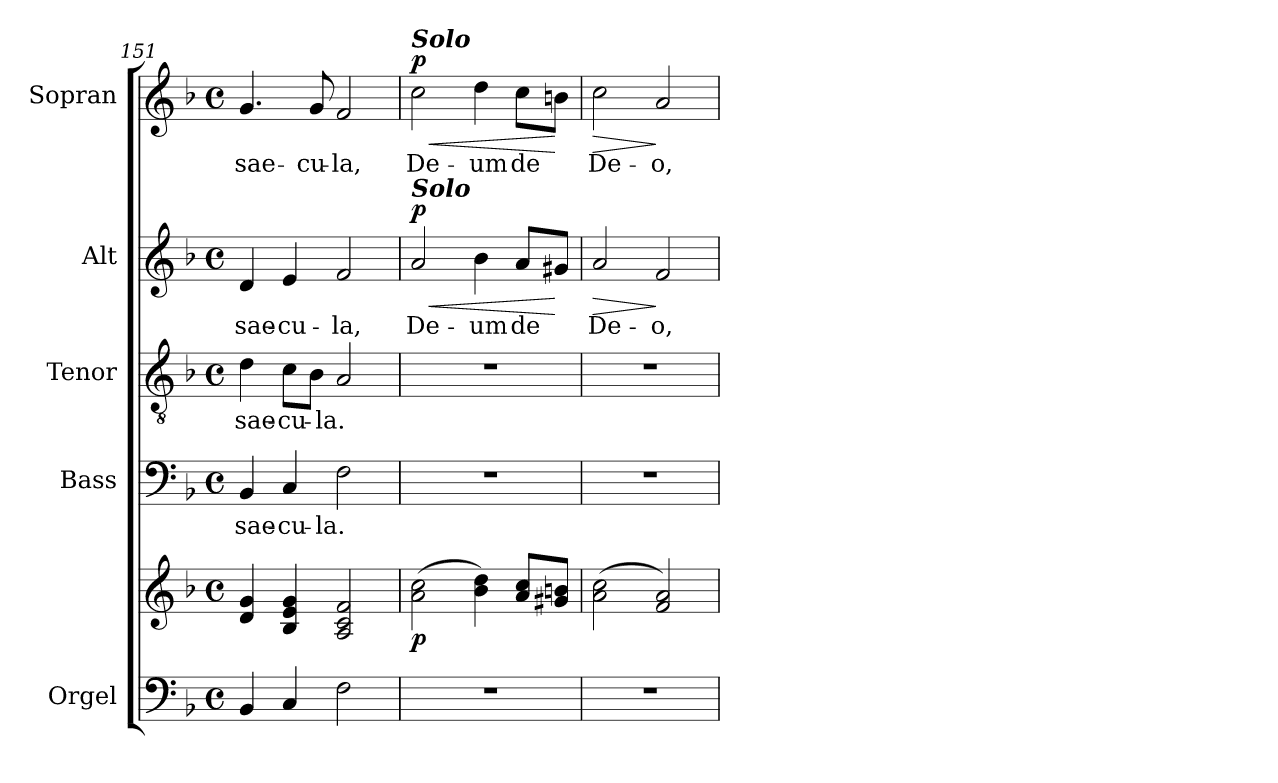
**kern	**kern	**dynam	**kern	**text	**kern	**text	**kern	**text	**dynam	**kern	**text	**dynam
*part5	*part5	*part5	*part4	*part4	*part3	*part3	*part2	*part2	*part2	*part1	*part1	*part1
*staff6	*staff5	*staff5/6	*staff4	*staff4	*staff3	*staff3	*staff2	*staff2	*staff2	*staff1	*staff1	*staff1
*I"Orgel	*	*	*I"Bass	*	*I"Tenor	*	*I"Alt	*	*	*I"Sopran	*	*
*I'Org.	*	*	*I'B.	*	*I'T.	*	*I'A.	*	*	*I'S.	*	*
*clefF4	*clefG2	*	*clefF4	*	*clefGv2	*	*clefG2	*	*	*clefG2	*	*
*k[b-]	*k[b-]	*	*k[b-]	*	*k[b-]	*	*k[b-]	*	*	*k[b-]	*	*
*F:	*F:	*	*F:	*	*F:	*	*F:	*	*	*F:	*	*
*M4/4	*M4/4	*	*M4/4	*	*M4/4	*	*M4/4	*	*	*M4/4	*	*
*met(c)	*met(c)	*	*met(c)	*	*met(c)	*	*met(c)	*	*	*met(c)	*	*
=151	=151	=151	=151	=151	=151	=151	=151	=151	=151	=151	=151	=151
!	!	!	!	!LO:LY:b	!	!LO:LY:b	!	!LO:LY:b	!	!	!LO:LY:b	!
4BB-/	4d/ 4g/	.	4BB-/	sae-	4d\	sae-	4d/	sae-	.	4.g/	sae-	.
!	!	!	!	!LO:LY:b	!	!LO:LY:b	!	!LO:LY:b	!	!	!	!
4C/	4B-/ 4e/ 4g/	.	4C/	-cu-	8c\L	-cu-	4e/	-cu-	.	.	.	.
!	!	!	!	!	!	!	!	!	!	!	!LO:LY:b	!
.	.	.	.	.	8B-\J	.	.	.	.	8g/	-cu-	.
!	!	!	!	!LO:LY:b	!	!LO:LY:b	!	!LO:LY:b	!	!	!LO:LY:b	!
2F\	2A/ 2c/ 2f/	.	2F\	-la.	2A/	-la.	2f/	-la,	.	2f/	-la,	.
!!LO:LB:g=z
=152	=152	=152	=152	=152	=152	=152	=152	=152	=152	=152	=152	=152
!	!	!	!	!	!	!	!	!	!	!LO:TX:a:Bi:t=Solo	!	!
!	!	!	!	!	!	!	!LO:TX:a:Bi:t=Solo	!	!	!	!	!
!	!	!LO:DY:b	!	!	!	!	!	!LO:LY:b	!LO:HP:b	!	!LO:LY:b	!LO:HP:b
!	!	!	!	!	!	!	!	!	!LO:DY:n=1:a	!	!	!LO:DY:n=1:a
1r	(>2a\ 2cc\	p	1r	.	1r	.	2a/	De-	< p	2cc\	De-	< p
!	!	!	!	!	!	!	!	!LO:LY:b	!	!	!LO:LY:b	!
.	4b-\ 4dd\)	.	.	.	.	.	4b-\	-um	.	4dd\	-um	.
!	!	!	!	!	!	!	!	!LO:LY:b	!	!	!LO:LY:b	!
.	8a/ 8cc/L	.	.	.	.	.	8a/L	de	.	8cc\L	de	.
.	8g#X/ 8bn/J	.	.	.	.	.	8g#X/J	.	[	8bn\J	.	[
=153	=153	=153	=153	=153	=153	=153	=153	=153	=153	=153	=153	=153
!	!	!	!	!	!	!	!	!LO:LY:b	!LO:HP:b	!	!LO:LY:b	!LO:HP:b
1r	(>2a\ 2cc\	.	1r	.	1r	.	2a/	De-	>	2cc\	De-	>
!	!	!	!	!	!	!	!	!LO:LY:b	!	!	!LO:LY:b	!
.	2f/ 2a/)	.	.	.	.	.	2f/	-o,	]	2a/	-o,	]
=	=	=	=	=	=	=	=	=	=	=	=	=
*-	*-	*-	*-	*-	*-	*-	*-	*-	*-	*-	*-	*-
